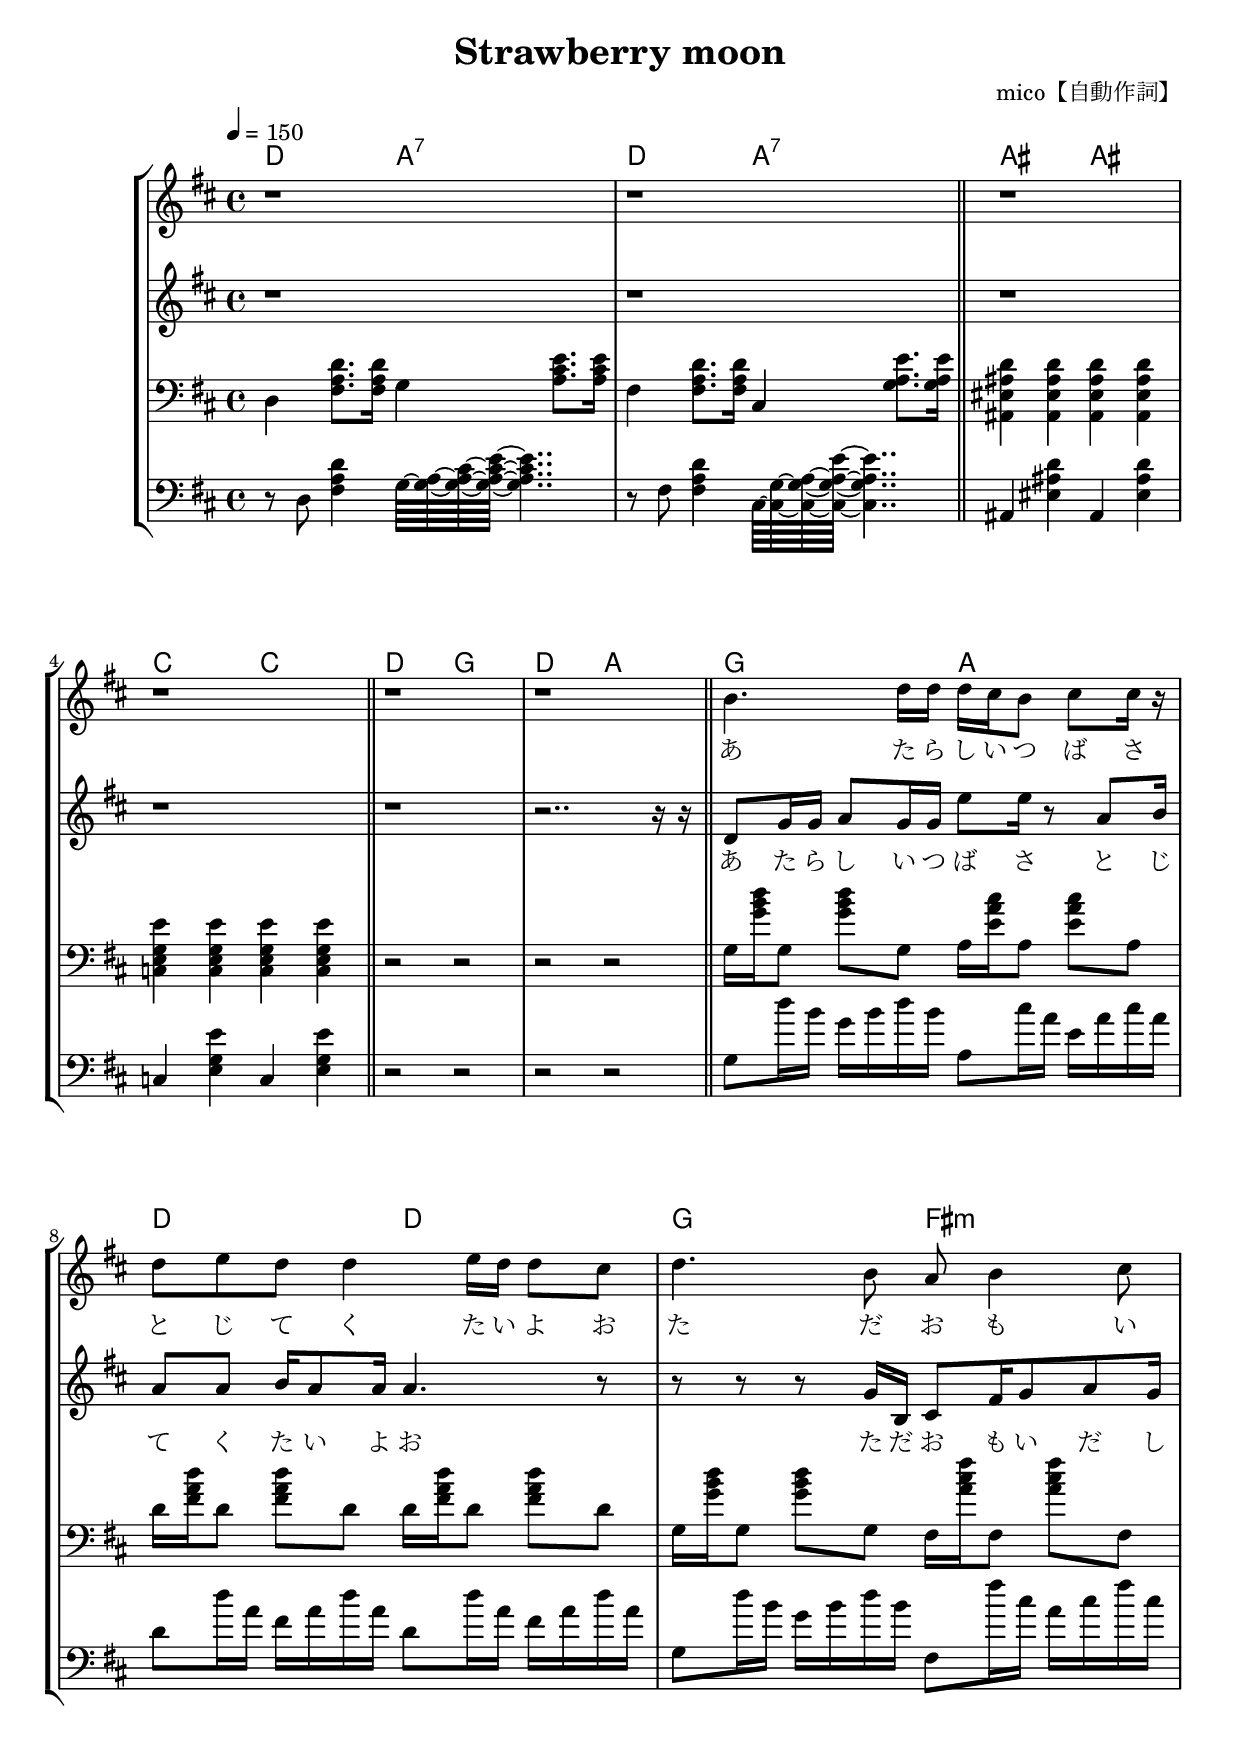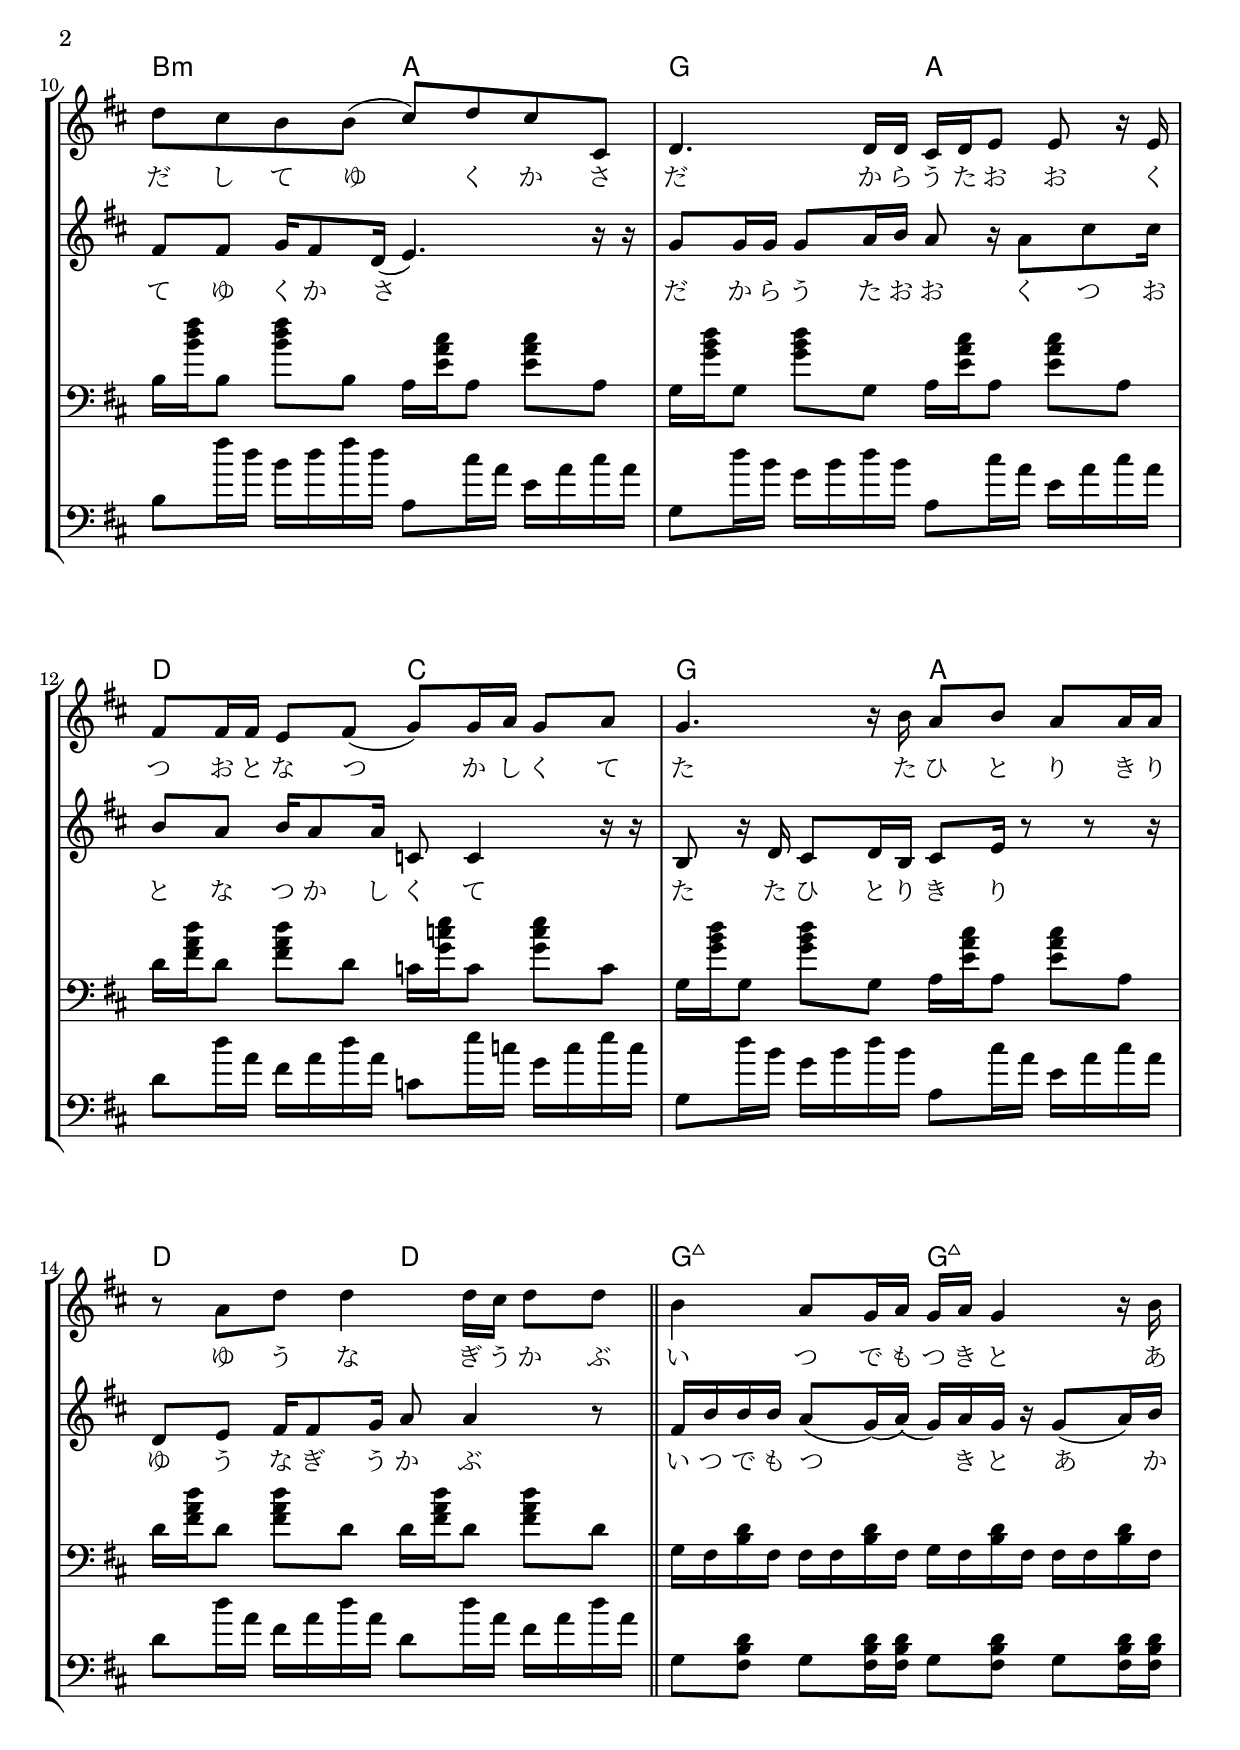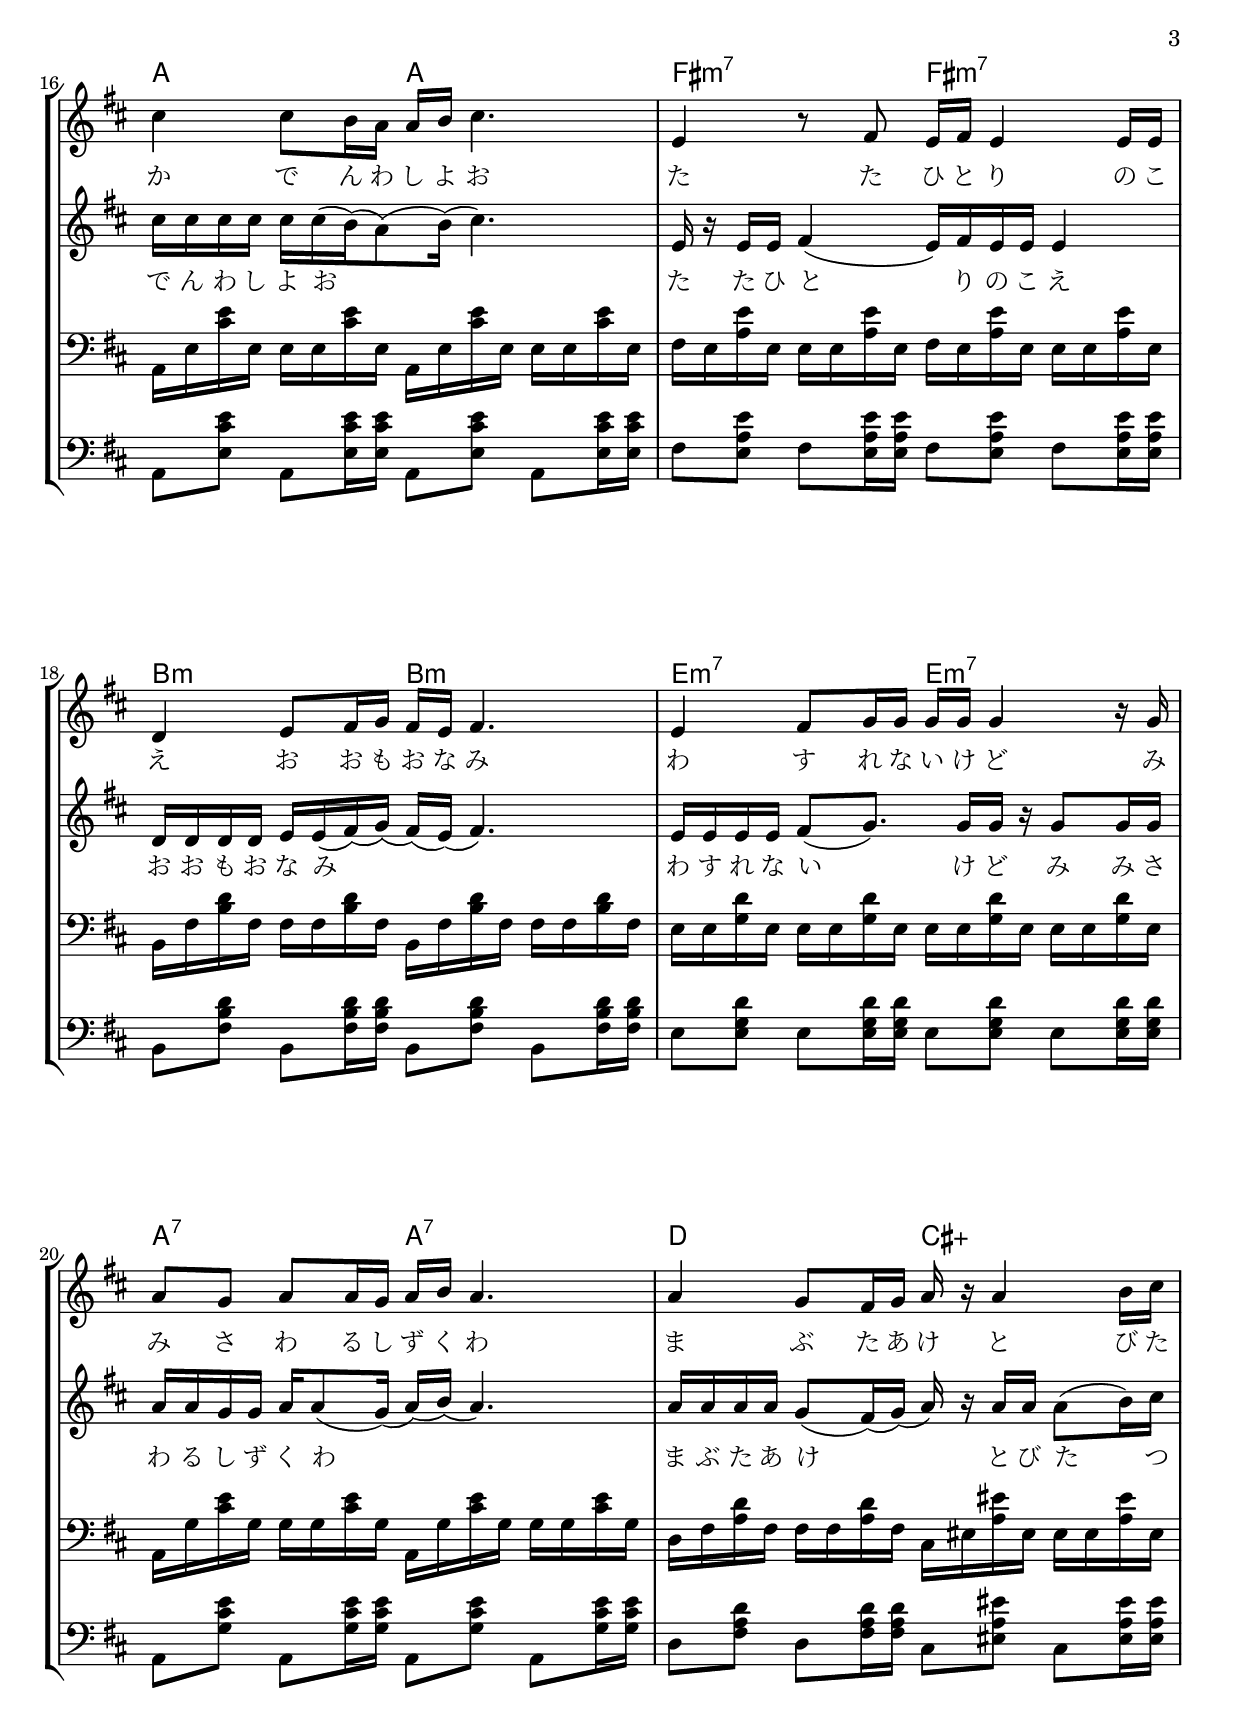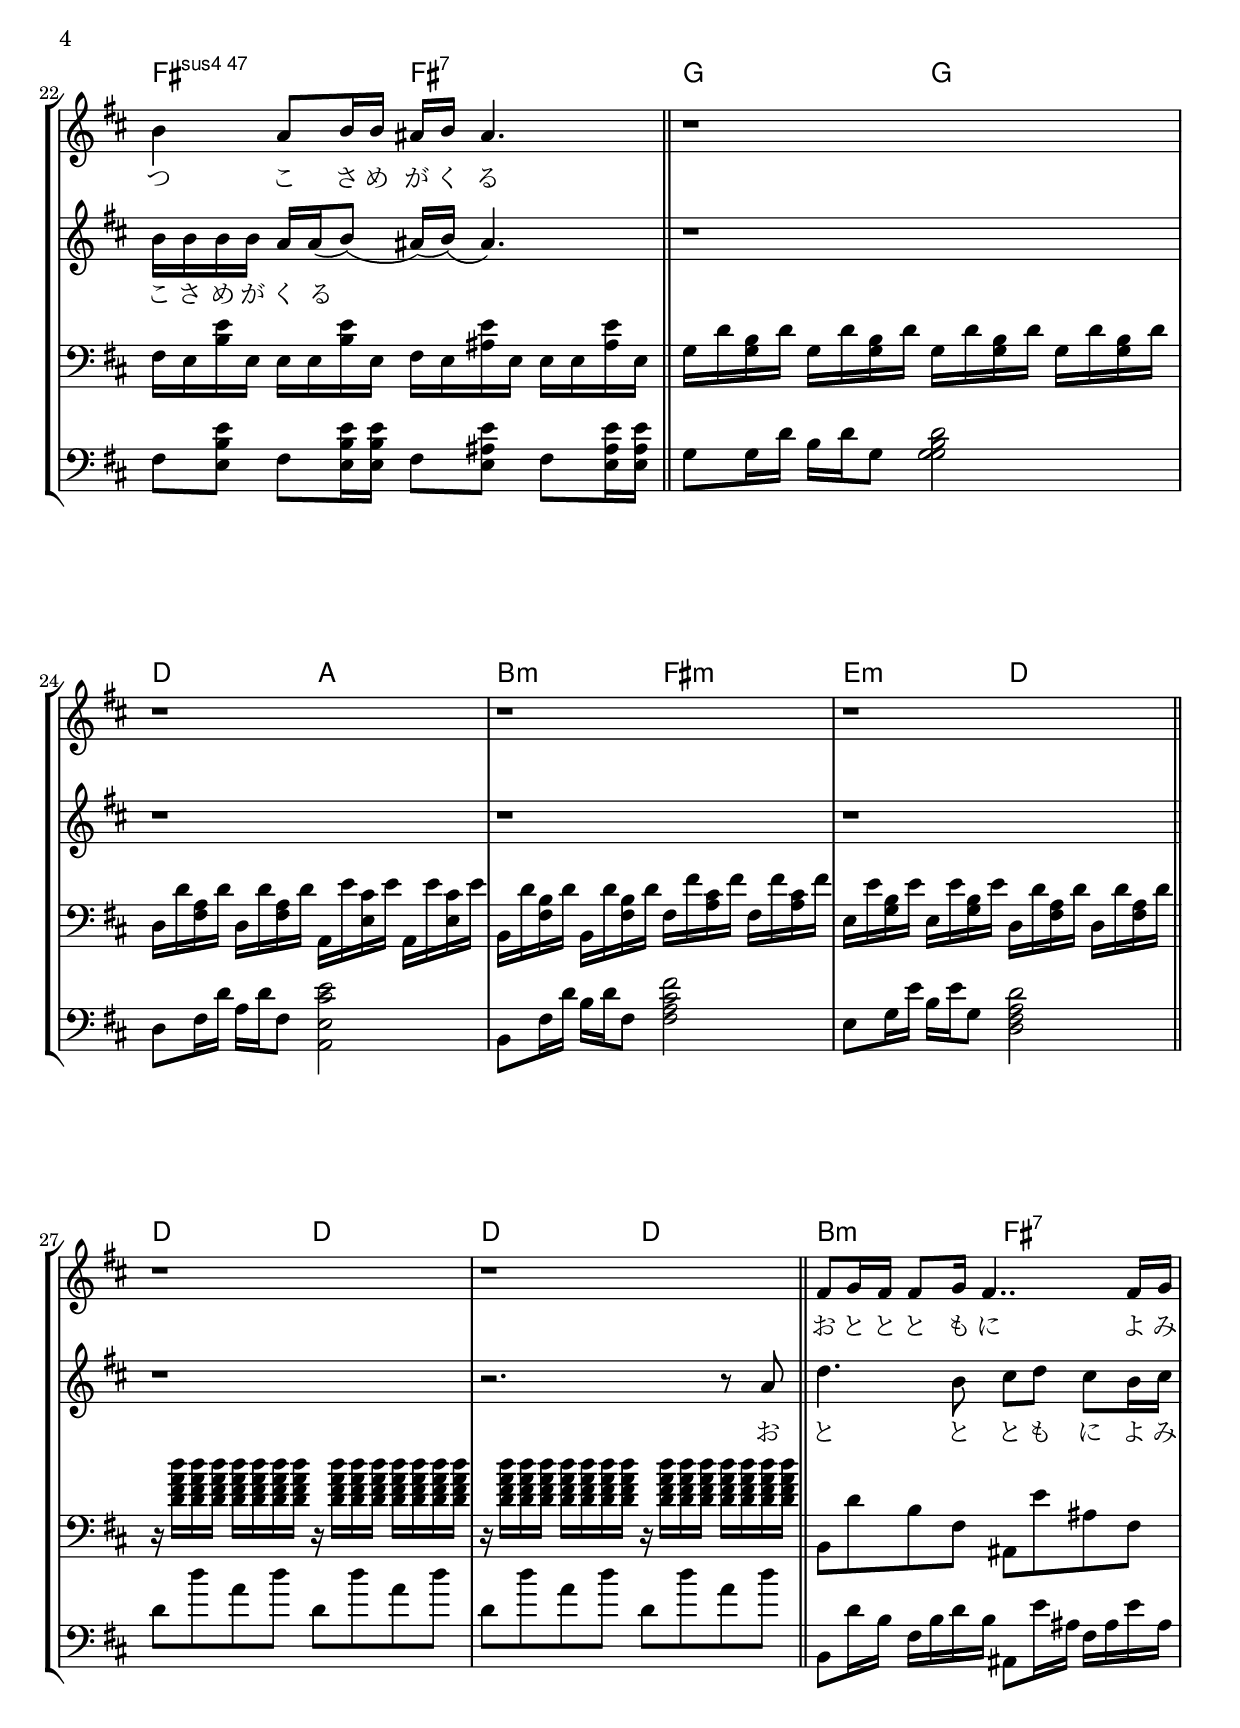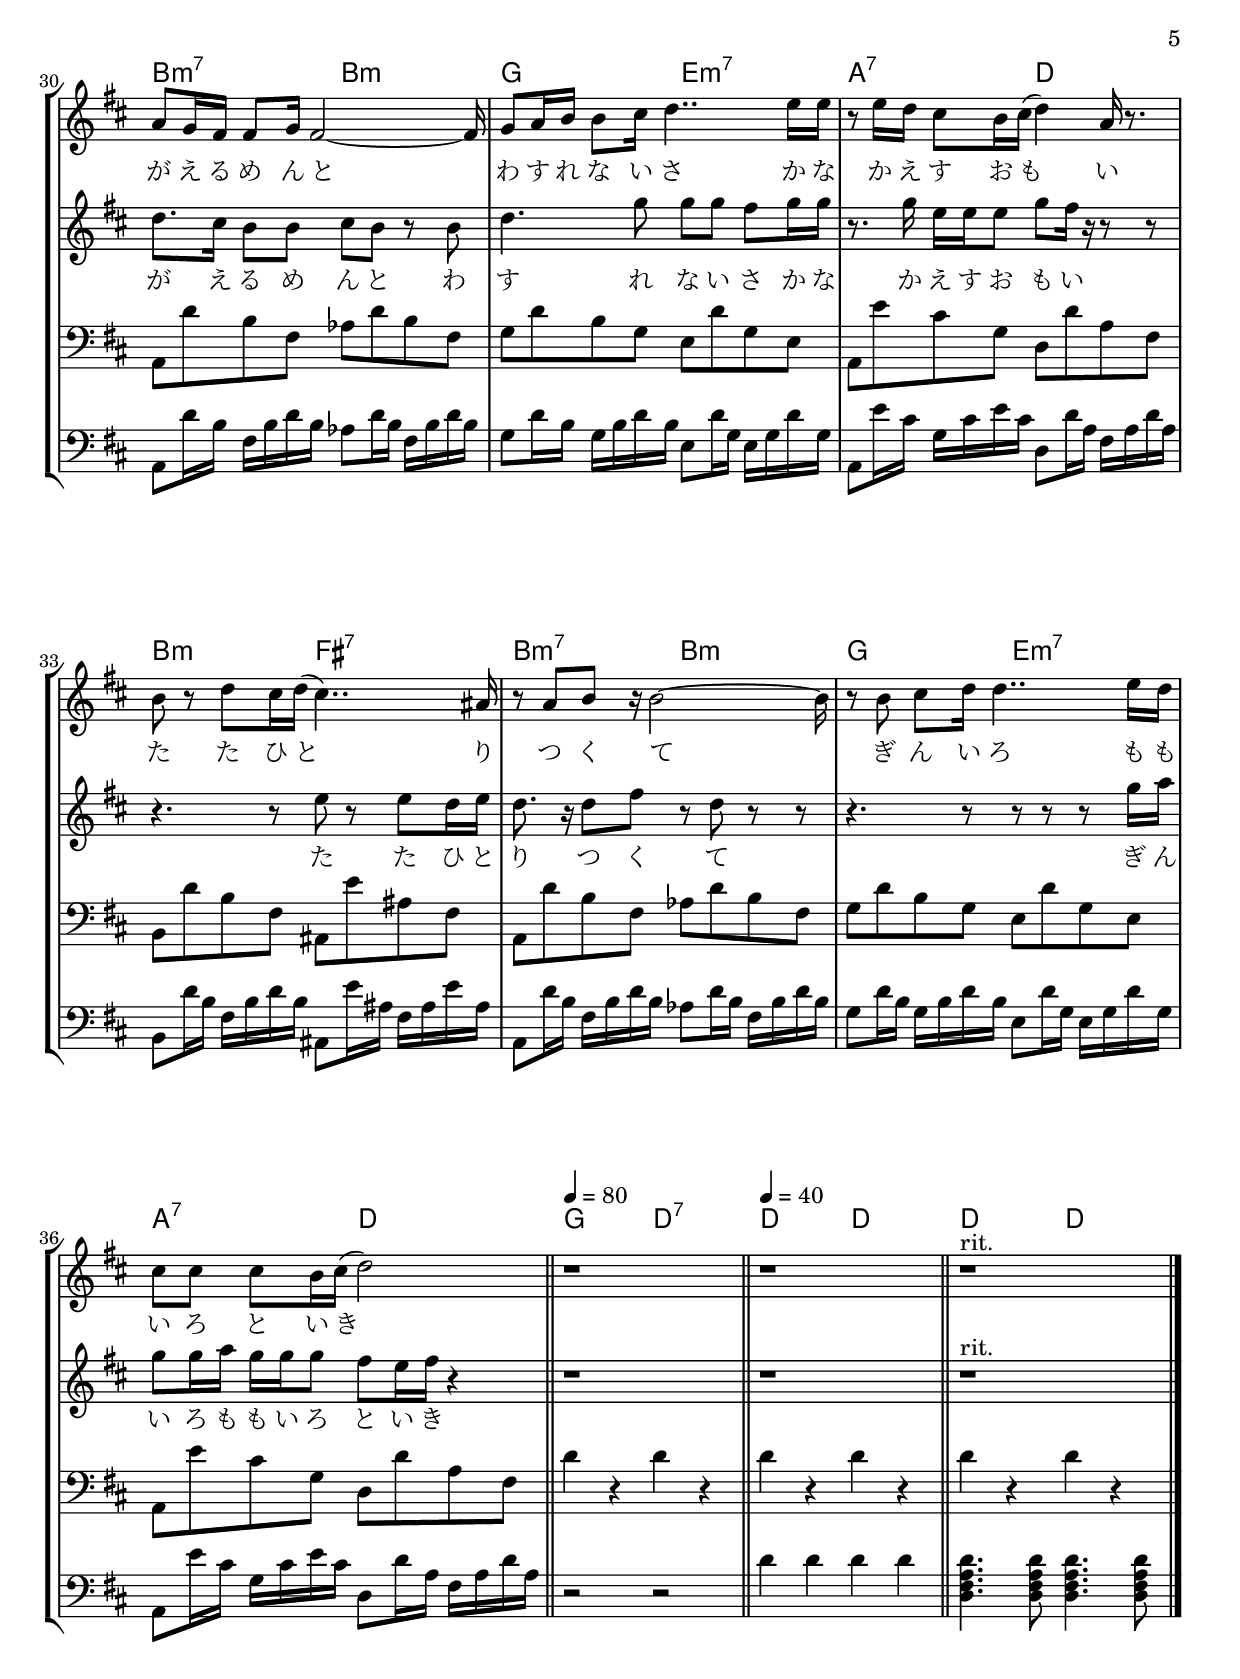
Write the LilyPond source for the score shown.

\version "2.12.1"

\header {
	title = \markup {"Strawberry moon"}
	composer = \markup \center-column {mico【自動作詞】}
}

harmony = \chordmode {
	d2 a:7 d a:7 

	ais ais c c 

	d g d a 

	g a d d g fis:m b:m a g a d c g a d d 

	g:maj7 g:maj7 a a fis:min7 fis:min7 b:m b:m e:min7 e:min7 a:7 a:7 d cis:aug fis:sus47 fis:7 

	g g d a b:m fis:m e:m d 

	d d d d 

	b:m fis:7 b:min7 b:m g e:min7 a:7 d b:m fis:7 b:min7 b:m g e:min7 a:7 d 

	g d:7 

	d d 

	d d 
}

melody = {
	\key d \major
	\tempo 4 = 150
	r1 | r1   
	r1 | r1   
	r1 | r1   
	\set Staff.midiInstrument = #"mmi0.38"
	 b'4.  d''16  d''16  d''16  cis''16  b'8  cis''8  cis''16  r16 
	d''8  e''8  d''8  d''4  e''16  d''16  d''8  cis''8 
	d''4.  b'8  a'8  b'4  cis''8 
	d''8  cis''8  b'8  b'8  (cis''8)  d''8  cis''8  cis'8 
	d'4.  d'16  d'16  cis'16  d'16  e'8  e'8  r16  e'16 
	fis'8  fis'16  fis'16  e'8  fis'8  (g'8)  g'16  a'16  g'8  a'8 
	g'4.  r16  b'16  a'8  b'8  a'8  a'16  a'16 
	r8  a'8  d''8  d''4  d''16  cis''16  d''8  d''8
	\set Staff.midiInstrument = #"mmi0.38"
	b'4  a'8  g'16  a'16  g'16  a'16  g'4  r16  b'16 
	cis''4  cis''8  b'16  a'16  a'16  b'16  cis''4. 
	e'4  r8  fis'8  e'16  fis'16  e'4  e'16  e'16 
	d'4  e'8  fis'16  g'16  fis'16  e'16  fis'4. 
	e'4  fis'8  g'16  g'16  g'16  g'16  g'4  r16  g'16 
	a'8  g'8  a'8  a'16  g'16  a'16  b'16  a'4. 
	a'4  g'8  fis'16  g'16  a'16  r16  a'4  b'16  cis''16 
	b'4  a'8  b'16  b'16  ais'16  b'16  ais'4.
	r1 | r1 | r1 | r1   
	r1 | r1   
	\set Staff.midiInstrument = #"mmi0.38"
	 fis'8  g'16  fis'16  fis'8  g'16  fis'4..  fis'16  g'16 
	a'8  g'16  fis'16  fis'8  g'16  fis'2~fis'16 
	g'8  a'16  b'16  b'8  cis''16  d''4..  e''16  e''16 
	r8  e''16  d''16  cis''8  b'16  cis''16  (d''4)  a'16  r8. 
	b'8  r8  d''8  cis''16  d''16  (cis''4..)  ais'16 
	r8  a'8  b'8  r16  b'2~b'16 
	r8  b'8  cis''8  d''16  d''4..  e''16  d''16 
	cis''8  cis''8  cis''8  b'16  cis''16  (d''2)
	\tempo 4 = 80
	r1   
	\tempo 4 = 40
	r1   
	r1^"rit." \bar "|."
}

words = \lyricmode {
	
	
	
	あ  た  ら  し  い  つ  ば  さ  と  じ  て  く  た  い  よ  お  た  だ  お  も  い  だ  し  て  ゆ  く  か  さ  だ  か  ら  う  た  お  お  く  つ  お  と  な  つ  か  し  く  て  た  た  ひ  と  り  き  り  ゆ  う  な  ぎ  う  か  ぶ  
	い  つ  で  も  つ  き  と  あ  か  で  ん  わ  し  よ  お  た  た  ひ  と  り  の  こ  え  お  お  も  お  な  み  わ  す  れ  な  い  け  ど  み  み  さ  わ  る  し  ず  く  わ  ま  ぶ  た  あ  け  と  び  た  つ  こ  さ  め  が  く  る  
	
	
	お  と  と  と  も  に  よ  み  が  え  る  め  ん  と  わ  す  れ  な  い  さ  か  な  か  え  す  お  も  い  た  た  ひ  と  り  つ  く  て  ぎ  ん  い  ろ  も  も  い  ろ  と  い  き  
	
	
	
}

secondmelody = {
	\key d \major
	\tempo 4 = 150
	r1 | r1   
	r1 | r1   
	r1 | r2.. 
	\set Staff.midiInstrument = #"Acoustic Guitar (steel)"
	r16  r16 
	d'8  g'16  g'16  a'8  g'16  g'16  e''8  e''16  r8  a'8  b'16 
	a'8  a'8  b'16  a'8  a'16  a'4.  r8 
	r8  r8  r8  g'16  b16  cis'8  fis'16  g'8  a'8  g'16 
	fis'8  fis'8  g'16  fis'8  d'16  (e'4.)  r16  r16 
	g'8  g'16  g'16  g'8  a'16  b'16  a'8  r16  a'8  cis''8  cis''16 
	b'8  a'8  b'16  a'8  a'16  c'8  c'4  r16  r16 
	b8  r16  d'16  cis'8  d'16  b16  cis'8  e'16  r8  r8  r16 
	d'8  e'8  fis'16  fis'8  g'16  a'8  a'4  	r8 	\set Staff.midiInstrument = #"Vibraphone"
	fis'16  b'16  b'16  b'16  a'8  (g'16)  (a'16)  (g'16)  a'16  g'16  r16  g'8  (a'16)  b'16 
	cis''16  cis''16  cis''16  cis''16  cis''16  cis''16  (b'16)  (a'8)  (b'16)  (cis''4.) 
	e'16  r16  e'16  e'16  fis'4  (e'16)  fis'16  e'16  e'16  e'4 
	d'16  d'16  d'16  d'16  e'16  e'16  (fis'16)  (g'16)  (fis'16)  (e'16)  (fis'4.) 
	e'16  e'16  e'16  e'16  fis'8  (g'8.)  g'16  g'16  r16  g'8  g'16  g'16 
	a'16  a'16  g'16  g'16  a'16  a'8  (g'16)  (a'16)  (b'16)  (a'4.) 
	a'16  a'16  a'16  a'16  g'8  (fis'16)  (g'16)  (a'16)  r16  a'16  a'16  a'8  (b'16)  cis''16 
	b'16  b'16  b'16  b'16  a'16  a'16  (b'8)  (ais'16)  (b'16)  (ais'4.)
	r1 | r1 | r1 | r1   
	r1 | r2. 
	\set Staff.midiInstrument = #"Acoustic Guitar (steel)"
	r8  a'8 
	d''4.  b'8  cis''8  d''8  cis''8  b'16  cis''16 
	d''8.  cis''16  b'8  b'8  cis''8  b'8  r8  b'8 
	d''4.  g''8  g''8  g''8  fis''8  g''16  g''16 
	r8.  g''16  e''16  e''16  e''8  g''8  fis''16  r16  r8  r8 
	r4.  r8  e''8  r8  e''8  d''16  e''16 
	d''8.  r16  d''8  fis''8  r8  d''8  r8  r8 
	r4.  r8  r8  r8  r8  g''16  a''16 
	g''8  g''16  a''16  g''16  g''16  g''8  fis''8  e''16  fis''16  	r4 	\tempo 4 = 80
	r1   
	\tempo 4 = 40
	r1   
	r1^"rit." \bar "|."
}

secondwords = \lyricmode {
	
	
	
	あ  た  ら  し  い  つ  ば  さ  と  じ  て  く  た  い  よ  お  た  だ  お  も  い  だ  し  て  ゆ  く  か  さ  だ  か  ら  う  た  お  お  く  つ  お  と  な  つ  か  し  く  て  た  た  ひ  と  り  き  り  ゆ  う  な  ぎ  う  か  ぶ  
	い  つ  で  も  つ  き  と  あ  か  で  ん  わ  し  よ  お  た  た  ひ  と  り  の  こ  え  お  お  も  お  な  み  わ  す  れ  な  い  け  ど  み  み  さ  わ  る  し  ず  く  わ  ま  ぶ  た  あ  け  と  び  た  つ  こ  さ  め  が  く  る  
	
	
	お  と  と  と  も  に  よ  み  が  え  る  め  ん  と  わ  す  れ  な  い  さ  か  な  か  え  す  お  も  い  た  た  ひ  と  り  つ  く  て  ぎ  ん  い  ろ  も  も  い  ろ  と  い  き  
	
	
	
}

tempochange = {
	\tempo 4 = 150
	r1 | r1 \bar "||"
	\tempo 4 = 150
	r1 | r1 \bar "||"
	\tempo 4 = 150
	r1 | r1 \bar "||"
	\tempo 4 = 150
	r1 | r1 | r1 | r1 | r1 | r1 | r1 | r1 \bar "||"
	\tempo 4 = 150
	r1 | r1 | r1 | r1 | r1 | r1 | r1 | r1 \bar "||"
	\tempo 4 = 150
	r1 | r1 | r1 | r1 \bar "||"
	\tempo 4 = 150
	r1 | r1 \bar "||"
	\tempo 4 = 150
	r1 | r1 | r1 | r1 | r1 | r1 | r1 | r1 \bar "||"
	\tempo 4 = 80
	r1 \bar "||"
	\tempo 4 = 40
	r1 \bar "||"
	\tempo 4 = 40
	\tempo 4 = 30 r2 \tempo 4 = 26 r2 \bar "|."
}

mainacc = {
	\clef bass
	\set Staff.midiInstrument = #"Percussive Organ"
	\key d \major
	\tempo 4 = 150
	d4 <fis a d'>8. <fis a d'>16
	g4 <a cis' e'>8. <a cis' e'>16
	fis4 <fis a d'>8. <fis a d'>16
	cis4 <g a e'>8. <g a e'>16
	\bar "||"

	\set Staff.midiInstrument = #"FX 7 (echoes)"
	<ais, eis ais d'>4 <ais, eis ais d'>4
	<ais, eis ais d'>4 <ais, eis ais d'>4
	<c e g e'>4 <c e g e'>4
	<c e g e'>4 <c e g e'>4
	\bar "||"

	\set Staff.midiInstrument = #"Acoustic grand"
	r2
	r2
	r2
	r2
	\bar "||"

	\set Staff.midiInstrument = #"Electric Piano 1"
	g16 <g' b' d''>16 g8 <g' b' d''>8 g8
	a16 <e' a' cis''>16 a8 <e' a' cis''>8 a8
	d'16 <fis' a' d''>16 d'8 <fis' a' d''>8 d'8
	d'16 <fis' a' d''>16 d'8 <fis' a' d''>8 d'8
	g16 <g' b' d''>16 g8 <g' b' d''>8 g8
	fis16 <a' cis'' fis''>16 fis8 <a' cis'' fis''>8 fis8
	b16 <b' d'' fis''>16 b8 <b' d'' fis''>8 b8
	a16 <e' a' cis''>16 a8 <e' a' cis''>8 a8
	g16 <g' b' d''>16 g8 <g' b' d''>8 g8
	a16 <e' a' cis''>16 a8 <e' a' cis''>8 a8
	d'16 <fis' a' d''>16 d'8 <fis' a' d''>8 d'8
	c'16 <g' c'' e''>16 c'8 <g' c'' e''>8 c'8
	g16 <g' b' d''>16 g8 <g' b' d''>8 g8
	a16 <e' a' cis''>16 a8 <e' a' cis''>8 a8
	d'16 <fis' a' d''>16 d'8 <fis' a' d''>8 d'8
	d'16 <fis' a' d''>16 d'8 <fis' a' d''>8 d'8
	\bar "||"

	\set Staff.midiInstrument = #"Pad 3 (polysynth)"
	g16 fis <b d'> fis fis fis <b d'> fis
	g16 fis <b d'> fis fis fis <b d'> fis
	a,16 e <cis' e'> e e e <cis' e'> e
	a,16 e <cis' e'> e e e <cis' e'> e
	fis16 e <a e'> e e e <a e'> e
	fis16 e <a e'> e e e <a e'> e
	b,16 fis <b d'> fis fis fis <b d'> fis
	b,16 fis <b d'> fis fis fis <b d'> fis
	e16 e <g d'> e e e <g d'> e
	e16 e <g d'> e e e <g d'> e
	a,16 g <cis' e'> g g g <cis' e'> g
	a,16 g <cis' e'> g g g <cis' e'> g
	d16 fis <a d'> fis fis fis <a d'> fis
	cis16 eis <a eis'> eis eis eis <a eis'> eis
	fis16 e <b e'> e e e <b e'> e
	fis16 e <ais e'> e e e <ais e'> e
	\bar "||"

	\set Staff.midiInstrument = #"Electric Guitar (jazz)"
	g16 d' <g b> d' g d' <g b> d'
	g16 d' <g b> d' g d' <g b> d'
	d16 d' <fis a> d' d d' <fis a> d'
	a,16 e' <e cis'> e' a, e' <e cis'> e'
	b,16 d' <fis b> d' b, d' <fis b> d'
	fis16 fis' <a cis'> fis' fis fis' <a cis'> fis'
	e16 e' <g b> e' e e' <g b> e'
	d16 d' <fis a> d' d d' <fis a> d'
	\bar "||"

	\set Staff.midiInstrument = #"Whistle"
	r16 <d' fis' a' d''>16 <d' fis' a' d''>16 <d' fis' a' d''>16 <d' fis' a' d''>16 <d' fis' a' d''>16 <d' fis' a' d''>16 <d' fis' a' d''>16
	r16 <d' fis' a' d''>16 <d' fis' a' d''>16 <d' fis' a' d''>16 <d' fis' a' d''>16 <d' fis' a' d''>16 <d' fis' a' d''>16 <d' fis' a' d''>16
	r16 <d' fis' a' d''>16 <d' fis' a' d''>16 <d' fis' a' d''>16 <d' fis' a' d''>16 <d' fis' a' d''>16 <d' fis' a' d''>16 <d' fis' a' d''>16
	r16 <d' fis' a' d''>16 <d' fis' a' d''>16 <d' fis' a' d''>16 <d' fis' a' d''>16 <d' fis' a' d''>16 <d' fis' a' d''>16 <d' fis' a' d''>16
	\bar "||"

	\set Staff.midiInstrument = #"Electric Piano2"
	b,8 d' b fis
	ais,8 e' ais fis
	a,8 d' b fis
	as8 d' b fis
	g8 d' b g
	e8 d' g e
	a,8 e' cis' g
	d8 d' a fis
	b,8 d' b fis
	ais,8 e' ais fis
	a,8 d' b fis
	as8 d' b fis
	g8 d' b g
	e8 d' g e
	a,8 e' cis' g
	d8 d' a fis
	\bar "||"

	\set Staff.midiInstrument = #"Breath Noise"
	\tempo 4 = 80
	d'4 r4
	d'4 r4
	\bar "||"

	\set Staff.midiInstrument = #"Seashore"
	\tempo 4 = 40
	d'4 r4
	d'4 r4
	\bar "||"

	\set Staff.midiInstrument = #"Seashore"
	d'4 r4
	d'4 r4
	\bar "|."
}

subacc = {
	\clef bass
	\set Staff.midiInstrument = #"Synthstrings 2"
	\key d \major
	\tempo 4 = 150
	r8 d8 <fis a d'>4
	g64~ <g~ a~> <g~ a~ cis'~> <g a cis' e'>~ <g a cis' e'>4..
	r8 fis8 <fis a d'>4
	cis64~ <cis~ g~> <cis~ g~ a~> <cis g a e'>~ <cis g a e'>4..
	\bar "||"

	\set Staff.midiInstrument = #"FX 7 (echoes)"
	ais,4 <eis ais d'>4
	ais,4 <eis ais d'>4
	c4 <e g e'>4
	c4 <e g e'>4
	\bar "||"

	\set Staff.midiInstrument = #"Acoustic grand"
	r2
	r2
	r2
	r2
	\bar "||"

	\set Staff.midiInstrument = #"String Ensemble 1"
	g8 d''16 b'16   g'16 b'16 d''16 b'16
	a8 cis''16 a'16   e'16 a'16 cis''16 a'16
	d'8 d''16 a'16   fis'16 a'16 d''16 a'16
	d'8 d''16 a'16   fis'16 a'16 d''16 a'16
	g8 d''16 b'16   g'16 b'16 d''16 b'16
	fis8 fis''16 cis''16   a'16 cis''16 fis''16 cis''16
	b8 fis''16 d''16   b'16 d''16 fis''16 d''16
	a8 cis''16 a'16   e'16 a'16 cis''16 a'16
	g8 d''16 b'16   g'16 b'16 d''16 b'16
	a8 cis''16 a'16   e'16 a'16 cis''16 a'16
	d'8 d''16 a'16   fis'16 a'16 d''16 a'16
	c'8 e''16 c''16   g'16 c''16 e''16 c''16
	g8 d''16 b'16   g'16 b'16 d''16 b'16
	a8 cis''16 a'16   e'16 a'16 cis''16 a'16
	d'8 d''16 a'16   fis'16 a'16 d''16 a'16
	d'8 d''16 a'16   fis'16 a'16 d''16 a'16
	\bar "||"

	\set Staff.midiInstrument = #"Synth Voice"
	g8 <fis b d'> g <fis b d'>16 <fis b d'>
	g8 <fis b d'> g <fis b d'>16 <fis b d'>
	a,8 <e cis' e'> a, <e cis' e'>16 <e cis' e'>
	a,8 <e cis' e'> a, <e cis' e'>16 <e cis' e'>
	fis8 <e a e'> fis <e a e'>16 <e a e'>
	fis8 <e a e'> fis <e a e'>16 <e a e'>
	b,8 <fis b d'> b, <fis b d'>16 <fis b d'>
	b,8 <fis b d'> b, <fis b d'>16 <fis b d'>
	e8 <e g d'> e <e g d'>16 <e g d'>
	e8 <e g d'> e <e g d'>16 <e g d'>
	a,8 <g cis' e'> a, <g cis' e'>16 <g cis' e'>
	a,8 <g cis' e'> a, <g cis' e'>16 <g cis' e'>
	d8 <fis a d'> d <fis a d'>16 <fis a d'>
	cis8 <eis a eis'> cis <eis a eis'>16 <eis a eis'>
	fis8 <e b e'> fis <e b e'>16 <e b e'>
	fis8 <e ais e'> fis <e ais e'>16 <e ais e'>
	\bar "||"

	\set Staff.midiInstrument = #"Church organ"
	g8 g16 d' b d' g8
	<g g b d'>2
	d8 fis16 d' a d' fis8
	<a, e cis' e'>2
	b,8 fis16 d' b d' fis8
	<fis a cis' fis'>2
	e8 g16 e' b e' g8
	<d fis a d'>2
	\bar "||"

	\set Staff.midiInstrument = #"Choir Aahs"
	d'8 d'' a' d''
	d'8 d'' a' d''
	d'8 d'' a' d''
	d'8 d'' a' d''
	\bar "||"

	\set Staff.midiInstrument = #"Choir Aahs"
	b,8 d'16 b16   fis16 b16 d'16 b16
	ais,8 e'16 ais16   fis16 ais16 e'16 ais16
	a,8 d'16 b16   fis16 b16 d'16 b16
	as8 d'16 b16   fis16 b16 d'16 b16
	g8 d'16 b16   g16 b16 d'16 b16
	e8 d'16 g16   e16 g16 d'16 g16
	a,8 e'16 cis'16   g16 cis'16 e'16 cis'16
	d8 d'16 a16   fis16 a16 d'16 a16
	b,8 d'16 b16   fis16 b16 d'16 b16
	ais,8 e'16 ais16   fis16 ais16 e'16 ais16
	a,8 d'16 b16   fis16 b16 d'16 b16
	as8 d'16 b16   fis16 b16 d'16 b16
	g8 d'16 b16   g16 b16 d'16 b16
	e8 d'16 g16   e16 g16 d'16 g16
	a,8 e'16 cis'16   g16 cis'16 e'16 cis'16
	d8 d'16 a16   fis16 a16 d'16 a16
	\bar "||"

	\set Staff.midiInstrument = #"Acoustic grand"
	\tempo 4 = 80
	r2
	r2
	\bar "||"

	\set Staff.midiInstrument = #"Seashore"
	\tempo 4 = 40
	d'4 d'4
	d'4 d'4
	\bar "||"

	\set Staff.midiInstrument = #"Seashore"
	<d fis a d'>4. <d fis a d'>8
	<d fis a d'>4. <d fis a d'>8
	\bar "|."
}

percA = {
	\drummode {
	r1  |r2 r8 hho4 hho8  \bar "||"
	r8 hho8 hho8 hho8 hho8 hho8 hho8 hho8  |hho8 hho8 hho2.  \bar "||"
	r1 |r1 \bar "||"
	r1 |r1 |r1 |r1 |r1 |r1 |r1 |r1 \bar "||"
	r4 hh8. hh4 r16 hh4  |hh4 hh8 hh4. hh4  |hh4 hh8. hh4 r16 hh4  |hh4 hh8 hh4. hh4  |r4 hh8. hh4 r16 hh4  |hh4 hh8 hh4. hh4  |hh4 hh8. hh4 r16 hh4  |hh4 hh8 hh4. hh4  \bar "||"
	r8 cymr16 cymr16 cymr8 cymr16 cymr16 cymr8 cymr16 cymr16 cymr8 cymr8  |cymr8 cymr16 cymr16 cymr8 cymr16 cymr16 cymr8 cymr16 cymr16 cymr8 cymr8  |cymr8 cymr16 cymr16 cymr8 cymr16 cymr16 cymr8 cymr16 cymr16 cymr8 cymr16 cymr16  |cymr8 cymr16 cymr16 cymr8 cymr16 cymr16 cymr8 cymr16 cymr16 cymr8 cymr8  \bar "||"
	r1  |r2 r8 hho4 hho8  \bar "||"
	hh4 hh8 hh2 r8  |\times 16/32{ hh2 hh8. hh8. hh4. hh2. } |hh4 hh8 hh2 r8  |hh4 hh8 hh4 hh4.  |hh4 hh8 hh2 r8  |\times 16/32{ hh2 hh8. hh8. hh4. hh2. } |hh4 hh8 hh2 r8  |\times 16/32{ hh2 hh8. hh1 r4 r16 } \bar "||"
	r1 \bar "||"
	r1 \bar "||"
	r1 \bar "|."
	}
}

percB = {
	\drummode {
	r4. hhp2 hhp8  |hhp4 hhp4 hhp4 hhp4  \bar "||"
	r8 sn4 sn4 sn4 sn8  |r8 sn8. sn16 sn8 sn16 sn16 sn16 sn8. sn8  \bar "||"
	r1 |r1 \bar "||"
	r1 |r1 |r1 |r1 |r1 |r1 |r1 |r1 \bar "||"
	r8 hhp4 hhp4 hhp4 hhp8  |r8 hhp2 hhp4 hhp8  |r8 hhp4 hhp4 hhp4 hhp8  |r8 hhp2 hhp4 hhp8  |r8 hhp4 hhp4 hhp4 hhp8  |r8 hhp2 hhp4 hhp8  |r8 hhp4 hhp4 hhp4 hhp8  |r8 hhp2 hhp4.  \bar "||"
	r4 sn2 sn4  |r4 sn8 sn4. sn4  |r4 sn2 sn4  |r4 sn2 sn8 sn16 sn16  \bar "||"
	r4. hhp2 hhp8  |hhp4 hhp4 hhp4 hhp4  \bar "||"
	r16 hhp8 hhp8 hhp2 r8.  |\times 16/32{ r8 hhp4 hhp4 hhp8 hhp2 r8 hhp2 r8 } |r16 hhp8 hhp8 hhp2 r8.  |r16 hhp8 hhp8 hhp8. hhp2  |r16 hhp8 hhp8 hhp2 r8.  |\times 16/32{ r8 hhp4 hhp4 hhp8 hhp2 r8 hhp2 r8 } |r16 hhp8 hhp8 hhp2 r8.  |\times 16/32{ r8 hhp4 hhp4 hhp8 hhp1 r4 } \bar "||"
	r1 \bar "||"
	r1 \bar "||"
	r1 \bar "|."
	}
}

percC = {
	\drummode {
	hh4 hh4 hh4 hh4  |r4. hh2 r8  \bar "||"
	bd4 bd4 bd8. bd8 bd8.  |bd8 bd8 bd8. bd8. bd8 bd8 bd8  \bar "||"
	r1 |r1 \bar "||"
	r1 |r1 |r1 |r1 |r1 |r1 |r1 |r1 \bar "||"
	r4 sn2 sn8. sn16  |r4 sn2 sn8. sn16  |r4 sn2 sn8. sn16  |r4 sn2 sn8. sn16  |r4 sn2 sn8. sn16  |r4 sn2 sn8. sn16  |r4 sn2 sn8. sn16  |r4 sn2 sn8 sn16 sn16  \bar "||"
	bd8. bd16 bd8. bd16 bd8. bd16 bd8. bd16  |bd8. bd16 bd8. bd16 bd8. bd16 bd4  |bd8. bd16 bd8. bd16 bd8. bd16 bd8. bd16  |bd8. bd16 bd8. bd16 bd8. bd16 bd8. bd16  \bar "||"
	hh4 hh4 hh4 hh4  |r4. hh2 r8  \bar "||"
	r1  |\times 16/32{ r1 r2 hho2 } |r1  |\times 16/32{ r1 r2 hho2 } |r1  |\times 16/32{ r1 r2 hho2 } |r1  |\times 16/32{ r1 r2 hho2 } \bar "||"
	r1 \bar "||"
	r1 \bar "||"
	r1 \bar "|."
	}
}

percD = {
	\drummode {
	bd2. r8 bd8  |bd8. bd4. r16 bd4 bd8  \bar "||"
	cymc1  |r1  \bar "||"
	r1 |r1 \bar "||"
	r1 |r1 |r1 |r1 |r1 |r1 |r1 |r1 \bar "||"
	bd4. r16 bd8. bd4 bd8  |bd8 bd4 r16 bd8. bd4 bd8  |bd4. r16 bd8. bd4 bd8  |bd8 bd4 r16 bd8. bd4 bd8  |bd4. r16 bd8. bd4 bd8  |bd8 bd4 r16 bd8. bd4 bd8  |bd4. r16 bd8. bd4 bd8  |bd8 bd4 r16 bd8. bd4 bd8  \bar "||"
	r1  |r2 r16 tommh4. r16  |r1  |r4. tommh2 r8  \bar "||"
	bd2. r8 bd8  |bd8. bd4. r16 bd4 bd8  \bar "||"
	bd8. bd8. bd2 bd8  |\times 16/32{ bd4. bd4. bd2 bd2 bd4 } |bd8. bd8. bd2 bd8  |bd8. bd8. bd2 r8  |bd8. bd8. bd2 bd8  |\times 16/32{ bd4. bd4. bd2 bd2 bd4 } |bd8. bd8. bd2 bd8  |\times 16/32{ bd4. bd4. bd8 bd2 r8 bd2 } \bar "||"
	r1 \bar "||"
	r1 \bar "||"
	r1 \bar "|."
	}
}

percE = {
	\drummode {
	r1 | r1 \bar "||"
	r1 |r1 \bar "||"
	r1 |r1 \bar "||"
	r1 |r1 |r1 |r1 |r1 |r1 |r1 |r1 \bar "||"
	r1  |r4. r16 hho2 r16  |r1  |r4. r16 hho2 r16  |r1  |r4. r16 hho2 r16  |r1  |r4. r16 hho2 r16  \bar "||"
	r1  |r2. r8 toml8  |r1  |r2 r16 toml4. r16  \bar "||"
	r1 | r1 \bar "||"
	r2 ss2  |\times 16/32{ r1 ss1 } |r2 ss2  |\times 16/32{ r1 ss1 } |r2 ss2  |\times 16/32{ r1 ss1 } |r2 ss2  |\times 16/32{ r1 ss1 } \bar "||"
	r1 \bar "||"
	r1 \bar "||"
	r1 \bar "|."
	}
}

percF = {
	\drummode {
	r1 | r1 \bar "||"
	r1 |r2. r8 tomfh8  \bar "||"
	r1 | r1 \bar "||"
	r1 | r1 | r1 | r1 | r1 | r1 | r1 | r1 \bar "||"
	cymc1  |r1 |r1 |r1 |cymc1  |r1 |r1 |r1 \bar "||"
	cymc1  |r1 |r1 |r1 \bar "||"
	r1 | r1 \bar "||"
	r1 |r1 |r1 |r2 r8. sn16 sn4  |r1 |r1 |r1 |\times 16/32{ r1 sn4 sn8 sn2 r8 } \bar "||"
	r1 \bar "||"
	r1 \bar "||"
	r1 \bar "|."
	}
}

percG = {
	\drummode {
	r1 | r1 \bar "||"
	r1 |r2. tomml16 tomml8.  \bar "||"
	r1 | r1 \bar "||"
	r1 | r1 | r1 | r1 | r1 | r1 | r1 | r1 \bar "||"
	r1 | r1 | r1 | r1 | r1 | r1 | r1 | r1 \bar "||"
	r1 | r1 | r1 | r1 \bar "||"
	r1 | r1 \bar "||"
	r1 |r1 |r1 |r2. r8 tomml8  |r1 |r1 |r1 |r2. r8 tomml8  \bar "||"
	r1 \bar "||"
	r1 \bar "||"
	r1 \bar "|."
	}
}

percH = {
	\drummode {
	r1 | r1 \bar "||"
	r1 | r1 \bar "||"
	r1 | r1 \bar "||"
	r1 | r1 | r1 | r1 | r1 | r1 | r1 | r1 \bar "||"
	r1 | r1 | r1 | r1 | r1 | r1 | r1 | r1 \bar "||"
	r1 | r1 | r1 | r1 \bar "||"
	r1 | r1 \bar "||"
	r1 |r1 |r1 |r1 |r1 |r1 |r1 |\times 16/32{ r1 r2 r8 tommh4. } \bar "||"
	r1 \bar "||"
	r1 \bar "||"
	r1 \bar "|."
	}
}

percI = {
	\drummode {
	r1 | r1 \bar "||"
	r1 | r1 \bar "||"
	r1 | r1 \bar "||"
	r1 | r1 | r1 | r1 | r1 | r1 | r1 | r1 \bar "||"
	r1 | r1 | r1 | r1 | r1 | r1 | r1 | r1 \bar "||"
	r1 | r1 | r1 | r1 \bar "||"
	r1 | r1 \bar "||"
	r1 |r1 |r1 |r1 |r1 |r1 |r1 |\times 16/32{ r1 r2. tomfh4 } \bar "||"
	r1 \bar "||"
	r1 \bar "||"
	r1 \bar "|."
	}
}

\score {
	<<
		\new StaffGroup <<
			\new ChordNames {\harmony}
			\new Voice = "melody" {\melody}
			\new Lyrics \lyricsto "melody" \words
			\new Voice = "secondmelody" {\secondmelody}
			\new Lyrics \lyricsto "secondmelody" \secondwords
			\new Staff = "mainacc" {\mainacc}
			\new Staff = "subacc" {\subacc}
		>>
	>>
	\layout { }
}
